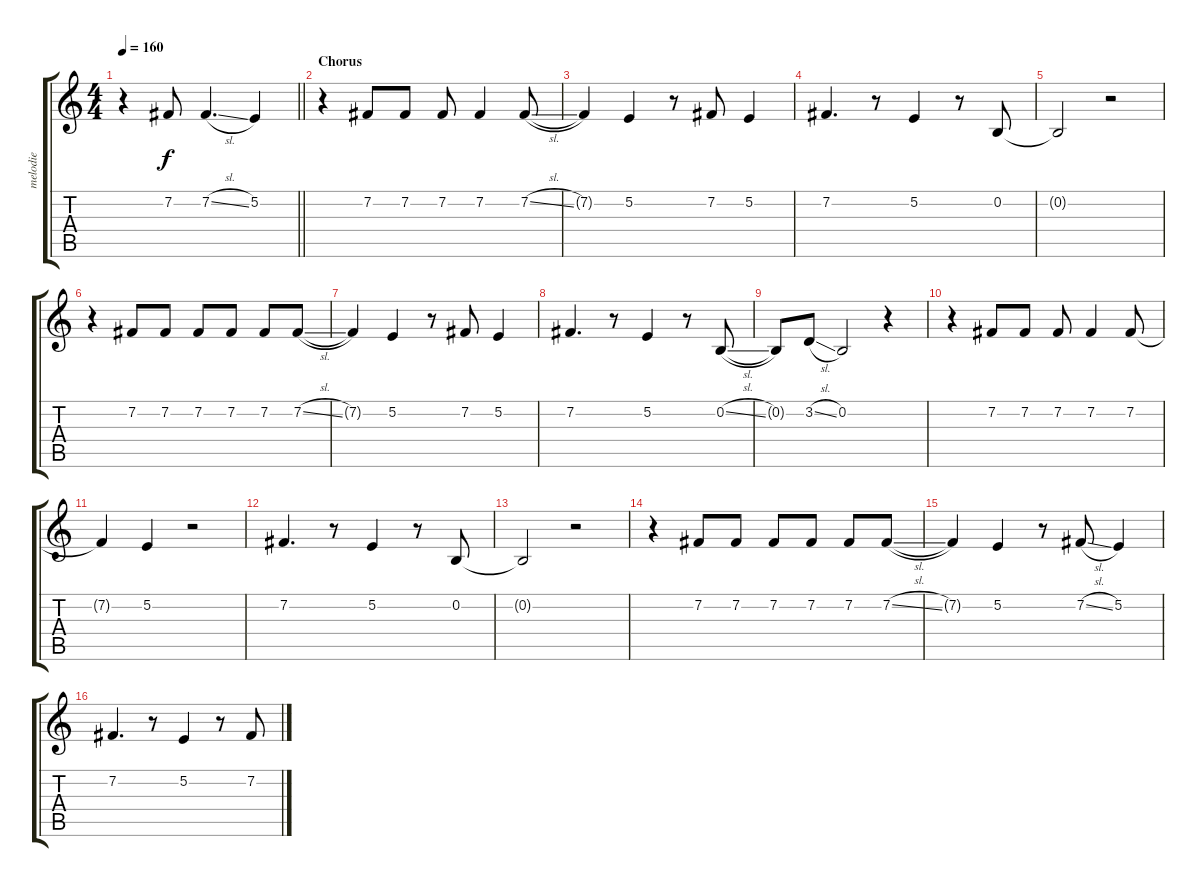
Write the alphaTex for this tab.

\track ("melodie" "melodie") {instrument synthbrass1}
\staff {score tabs}
\tuning (E4 B3 G3 D3 A2 E2) {hide}
\ts (4 4)
\tempo 160
\clef g2
\barLineRight lightlight
\ks c
r.4{dy f} 7.2.8 7.2{sl}.4{d} 5.2.4 |
\section ("" "Chorus")
r.4 7.2.8 7.2.8 7.2.8 7.2.4 7.2{sl}.8 |
7.2{t}.4 5.2.4 r.8 7.2.8 5.2.4 |
7.2.4{d} r.8 5.2.4 r.8 0.2.8 |
0.2{t}.2 r.2 |
r.4 7.2.8 7.2.8 7.2.8 7.2.8 7.2.8 7.2{sl}.8 |
7.2{t}.4 5.2.4 r.8 7.2.8 5.2.4 |
7.2.4{d} r.8 5.2.4 r.8 0.2{sl}.8 |
0.2{t}.8 3.2{sl}.8 0.2.2 r.4 |
r.4 7.2.8 7.2.8 7.2.8 7.2.4 7.2.8 |
7.2{t}.4 5.2.4 r.2 |
7.2.4{d} r.8 5.2.4 r.8 0.2.8 |
0.2{t}.2 r.2 |
r.4 7.2.8 7.2.8 7.2.8 7.2.8 7.2.8 7.2{sl}.8 |
7.2{t}.4 5.2.4 r.8 7.2{sl}.8 5.2.4 |
7.2.4{d} r.8 5.2.4 r.8 7.2.8
